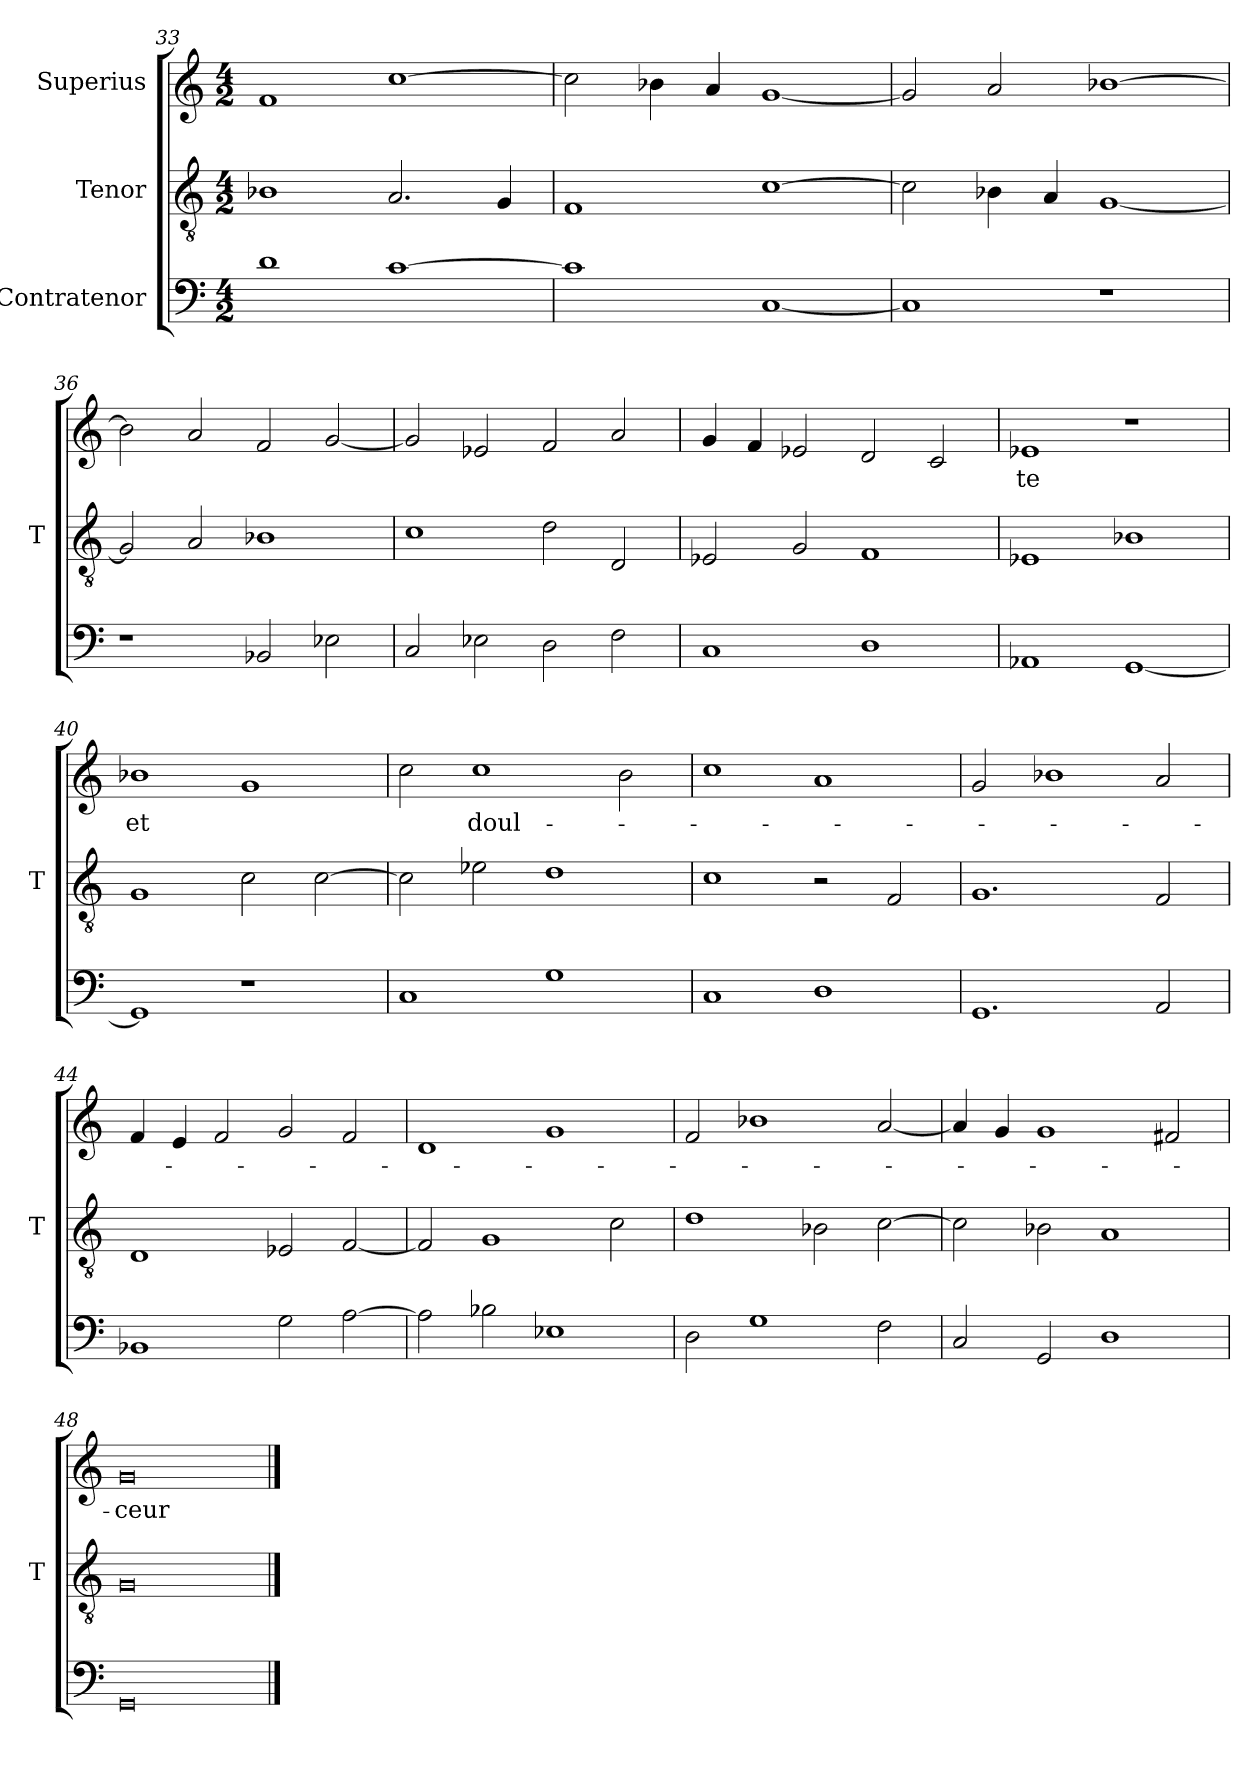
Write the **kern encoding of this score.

**kern	**kern	**kern	**text
*part3	*part2	*part1	*part1
*staff3	*staff2	*staff1	*staff1
*I"Contratenor	*I"Tenor	*I"Superius	*
*	*I'T	*	*
*clefF4	*clefGv2	*clefG2	*
*M4/2	*M4/2	*M4/2	*
=33	=33	=33	=33
1d	1B-X	1f	.
[1c	2.A	[1cc	.
.	4G	.	.
=34	=34	=34	=34
1c]	1F	2cc]	.
.	.	4b-X	.
.	.	4a	.
[1C	[1c	[1g	.
=35	=35	=35	=35
1C]	2c]	2g]	.
.	4B-X	2a	.
.	4A	.	.
1r	[1G	[1b-X	.
=36	=36	=36	=36
1r	2G]	2b-]	.
.	2A	2a	.
2BB-X	1B-X	2f	.
2E-X	.	[2g	.
=37	=37	=37	=37
2C	1c	2g]	.
2E-X	.	2e-X	.
2D	2d	2f	.
2F	2D	2a	.
=38	=38	=38	=38
1C	2E-X	4g	.
.	.	4f	.
.	2G	2e-X	.
1D	1F	2d	.
.	.	2c	.
=39	=39	=39	=39
1AA-X	1E-X	1e-X	-te
[1GG	1B-X	1r	.
=40	=40	=40	=40
1GG]	1G	1b-X	-et
1r	2c	1g	.
.	[2c	.	.
=41	=41	=41	=41
1C	2c]	2cc	.
.	2e-X	1cc	doul-
1G	1d	.	.
.	.	2b	.
=42	=42	=42	=42
1C	1c	1cc	.
1D	2r	1a	.
.	2F	.	.
=43	=43	=43	=43
1.GG	1.G	2g	.
.	.	1b-X	.
2AA	2F	2a	.
=44	=44	=44	=44
1BB-X	1D	4f	.
.	.	4e	.
.	.	2f	.
2G	2E-X	2g	.
[2A	[2F	2f	.
=45	=45	=45	=45
2A]	2F]	1d	.
2B-X	1G	.	.
1E-X	.	1g	.
.	2c	.	.
=46	=46	=46	=46
2D	1d	2f	.
1G	.	1b-X	.
.	2B-X	.	.
2F	[2c	[2a	.
=47	=47	=47	=47
2C	2c]	4a]	.
.	.	4g	.
2GG	2B-X	1g	.
1D	1A	.	.
.	.	2f#X	.
=48	=48	=48	=48
0GG	0G	0g	-ceur
==	==	==	==
*-	*-	*-	*-
